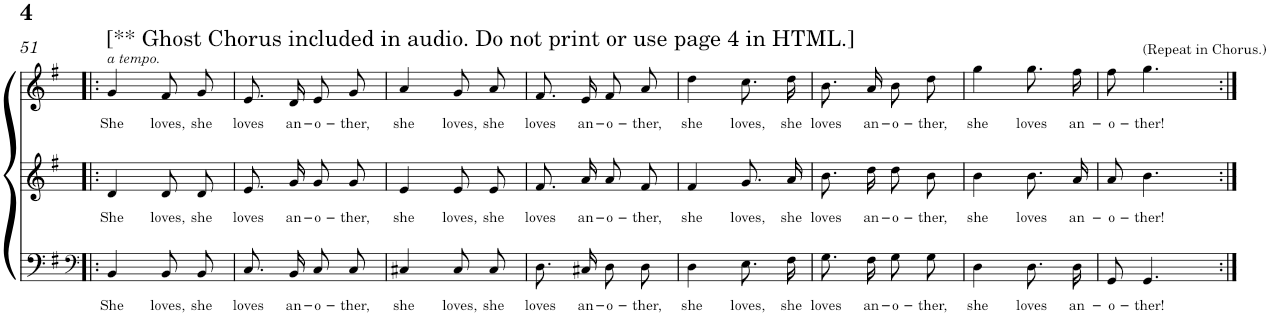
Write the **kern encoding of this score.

**kern	**text	**kern	**text	**kern	**text	**kern	**kern	**kern
*part6	*part6	*part5	*part5	*part4	*part4	*part3	*part2	*part1
*staff6	*staff6	*staff5	*staff5	*staff4	*staff4	*staff3	*staff2	*staff1
*I"Voice	*	*I"Voice	*	*I"Voice	*	*I"Baritone	*I"Alto	*I"Soprano
!!LO:PB:g=z
*clefF4	*	*clefG2	*	*clefG2	*	*clefF4	*clefG2	*clefG2
*k[f#]	*	*k[f#]	*	*k[f#]	*	*k[f#]	*k[f#]	*k[f#]
*M2/4	*	*M2/4	*	*M2/4	*	*M2/4	*M2/4	*M2/4
=51!|:	=51!|:	=51!|:	=51!|:	=51!|:	=51!|:	=51!|:	=51!|:	=51!|:
!	!	!	!	!LO:TX:a:i:t=a tempo.	!	!	!	!
!	!	!	!	!LO:TX:a:t=[** Ghost Chorus included in audio. Do not print or use page 4 in HTML.]	!	!	!	!
!	!LO:LY:b	!	!LO:LY:b	!	!LO:LY:b	!	!	!
4BB'~/	She	4d'~/	She	4g'~/	She	2r	2r	2r
!	!LO:LY:b	!	!LO:LY:b	!	!LO:LY:b	!	!	!
8BB'~/L	loves,	8d'~/L	loves,	8f#'~/L	loves,	.	.	.
!	!LO:LY:b	!	!LO:LY:b	!	!LO:LY:b	!	!	!
8BB'~/J	she	8d'~/J	she	8g'~/J	she	.	.	.
=52	=52	=52	=52	=52	=52	=52	=52	=52
!	!LO:LY:b	!	!LO:LY:b	!	!LO:LY:b	!	!	!
8.C'~/L	loves	8.e'~/L	loves	8.e'~/L	loves	2r	2r	2r
!	!LO:LY:b	!	!LO:LY:b	!	!LO:LY:b	!	!	!
16BB'~/Jk	an-	16g'~/Jk	an-	16d'~/Jk	an-	.	.	.
!	!LO:LY:b	!	!LO:LY:b	!	!LO:LY:b	!	!	!
8C'~/L	-o-	8g'~/L	-o-	8e'~/L	-o-	.	.	.
!	!LO:LY:b	!	!LO:LY:b	!	!LO:LY:b	!	!	!
8C'~/J	-ther,	8g'~/J	-ther,	8g'~/J	-ther,	.	.	.
=53	=53	=53	=53	=53	=53	=53	=53	=53
!	!LO:LY:b	!	!LO:LY:b	!	!LO:LY:b	!	!	!
4C#X'~/	she	4e'~/	she	4a'~/	she	2r	2r	2r
!	!LO:LY:b	!	!LO:LY:b	!	!LO:LY:b	!	!	!
8C#'~/L	loves,	8e'~/L	loves,	8g'~/L	loves,	.	.	.
!	!LO:LY:b	!	!LO:LY:b	!	!LO:LY:b	!	!	!
8C#'~/J	she	8e'~/J	she	8a'~/J	she	.	.	.
=54	=54	=54	=54	=54	=54	=54	=54	=54
!	!LO:LY:b	!	!LO:LY:b	!	!LO:LY:b	!	!	!
8.D'~/L	loves	8.f#'~/L	loves	8.f#'~/L	loves	2r	2r	2r
!	!LO:LY:b	!	!LO:LY:b	!	!LO:LY:b	!	!	!
16C#X'~/Jk	an-	16a'~/Jk	an-	16e'~/Jk	an-	.	.	.
!	!LO:LY:b	!	!LO:LY:b	!	!LO:LY:b	!	!	!
8D'~\L	-o-	8a'~/L	-o-	8f#'~/L	-o-	.	.	.
!	!LO:LY:b	!	!LO:LY:b	!	!LO:LY:b	!	!	!
8D'~\J	-ther,	8f#'~/J	-ther,	8a'~/J	-ther,	.	.	.
=55	=55	=55	=55	=55	=55	=55	=55	=55
!	!LO:LY:b	!	!LO:LY:b	!	!LO:LY:b	!	!	!
4D'~\	she	4f#'~/	she	4dd'~\	she	2r	2r	2r
!	!LO:LY:b	!	!LO:LY:b	!	!LO:LY:b	!	!	!
8.E'~\L	loves,	8.g'~/L	loves,	8.cc'~\L	loves,	.	.	.
!	!LO:LY:b	!	!LO:LY:b	!	!LO:LY:b	!	!	!
16F#'~\Jk	she	16a'~/Jk	she	16dd'~\Jk	she	.	.	.
=56	=56	=56	=56	=56	=56	=56	=56	=56
!	!LO:LY:b	!	!LO:LY:b	!	!LO:LY:b	!	!	!
8.G'~\L	loves	8.b'~\L	loves	8.b'~/L	loves	2r	2r	2r
!	!LO:LY:b	!	!LO:LY:b	!	!LO:LY:b	!	!	!
16F#'~\Jk	an-	16dd'~\Jk	an-	16a'~/Jk	an-	.	.	.
!	!LO:LY:b	!	!LO:LY:b	!	!LO:LY:b	!	!	!
8G'~\L	-o-	8dd'~\L	-o-	8b'~\L	-o-	.	.	.
!	!LO:LY:b	!	!LO:LY:b	!	!LO:LY:b	!	!	!
8G'~\J	-ther,	8b'~\J	-ther,	8dd'~\J	-ther,	.	.	.
=57	=57	=57	=57	=57	=57	=57	=57	=57
!	!LO:LY:b	!	!LO:LY:b	!	!LO:LY:b	!	!	!
4D'~\	she	4b'~\	she	4gg'~\	she	2r	2r	2r
!	!LO:LY:b	!	!LO:LY:b	!	!LO:LY:b	!	!	!
8.D'~\L	loves	8.b'~/L	loves	8.gg'~\L	loves	.	.	.
!	!LO:LY:b	!	!LO:LY:b	!	!LO:LY:b	!	!	!
16D'~\Jk	an-	16a'~/Jk	an-	16ff#'~\Jk	an-	.	.	.
=58	=58	=58	=58	=58	=58	=58	=58	=58
!	!LO:LY:b	!	!LO:LY:b	!	!LO:LY:b	!	!	!
8GG'~/	-o-	8a'~/	-o-	8ff#'~\	-o-	2r	2r	2r
!	!	!	!	!LO:TX:a:t=(Repeat in Chorus.)	!	!	!	!
!	!LO:LY:b	!	!LO:LY:b	!	!LO:LY:b	!	!	!
4.GG'~/	-ther!	4.b'~\	-ther!	4.gg'~\	-ther!	.	.	.
=:|!	=:|!	=:|!	=:|!	=:|!	=:|!	=:|!	=:|!	=:|!
*-	*-	*-	*-	*-	*-	*-	*-	*-
